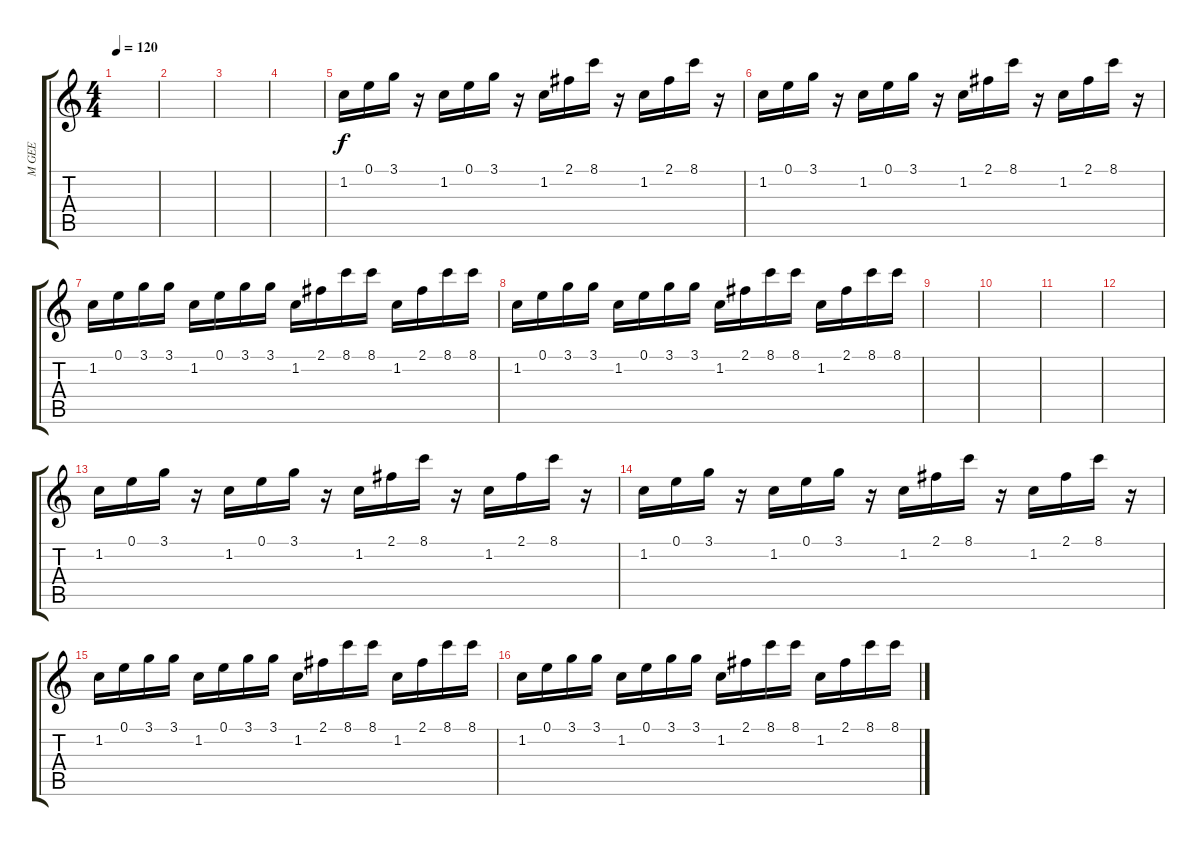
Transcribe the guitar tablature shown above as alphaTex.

\track ("M GEE" "M GEE") {instrument banjo}
\staff {score tabs}
\tuning (E4 B3 G3 D3 A2 E2) {hide}
\displaytranspose 12
\ts (4 4)
\tempo 120
\clef g2
\ks c
|
|
|
|
1.2.16 0.1.16 3.1.16 r.16 1.2.16 0.1.16 3.1.16 r.16 1.2.16 2.1.16 8.1.16 r.16 1.2.16 2.1.16 8.1.16 r.16 |
1.2.16 0.1.16 3.1.16 r.16 1.2.16 0.1.16 3.1.16 r.16 1.2.16 2.1.16 8.1.16 r.16 1.2.16 2.1.16 8.1.16 r.16 |
1.2.16 0.1.16 3.1.16 3.1.16 1.2.16 0.1.16 3.1.16 3.1.16 1.2.16 2.1.16 8.1.16 8.1.16 1.2.16 2.1.16 8.1.16 8.1.16 |
1.2.16 0.1.16 3.1.16 3.1.16 1.2.16 0.1.16 3.1.16 3.1.16 1.2.16 2.1.16 8.1.16 8.1.16 1.2.16 2.1.16 8.1.16 8.1.16 |
|
|
|
|
1.2.16 0.1.16 3.1.16 r.16 1.2.16 0.1.16 3.1.16 r.16 1.2.16 2.1.16 8.1.16 r.16 1.2.16 2.1.16 8.1.16 r.16 |
1.2.16 0.1.16 3.1.16 r.16 1.2.16 0.1.16 3.1.16 r.16 1.2.16 2.1.16 8.1.16 r.16 1.2.16 2.1.16 8.1.16 r.16 |
1.2.16 0.1.16 3.1.16 3.1.16 1.2.16 0.1.16 3.1.16 3.1.16 1.2.16 2.1.16 8.1.16 8.1.16 1.2.16 2.1.16 8.1.16 8.1.16 |
1.2.16 0.1.16 3.1.16 3.1.16 1.2.16 0.1.16 3.1.16 3.1.16 1.2.16 2.1.16 8.1.16 8.1.16 1.2.16 2.1.16 8.1.16 8.1.16
